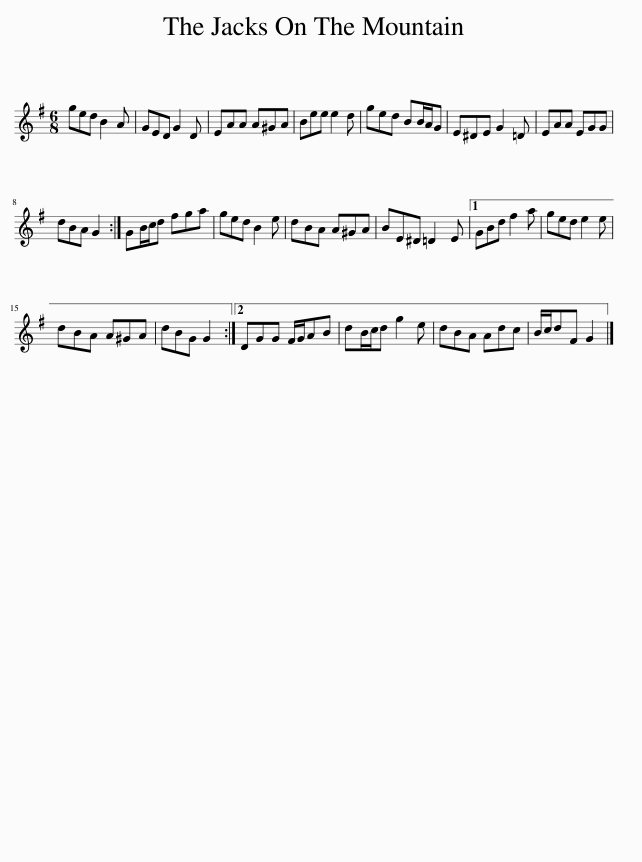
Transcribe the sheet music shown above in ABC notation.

X:1
L:1/8
M:6/8
I:linebreak $
K:G
V:1 treble
V:1
 ged B2 A | GED G2 D | EAA A^GA | Bee e2 d | ged BB/A/G | %5
 E^DE G2 =D | EAA EGG |$ dBA G2 :| GB/c/d fga | ged B2 e | %10
 dBA A^GA | BE^D =D2 E |1 GBd f2 a | ged e2 e |$ dBA A^GA | %15
 dBG G2 :|2 DGG F/G/AB | dB/c/d g2 e | dBA Adc | B/c/dF G2 |] %20
